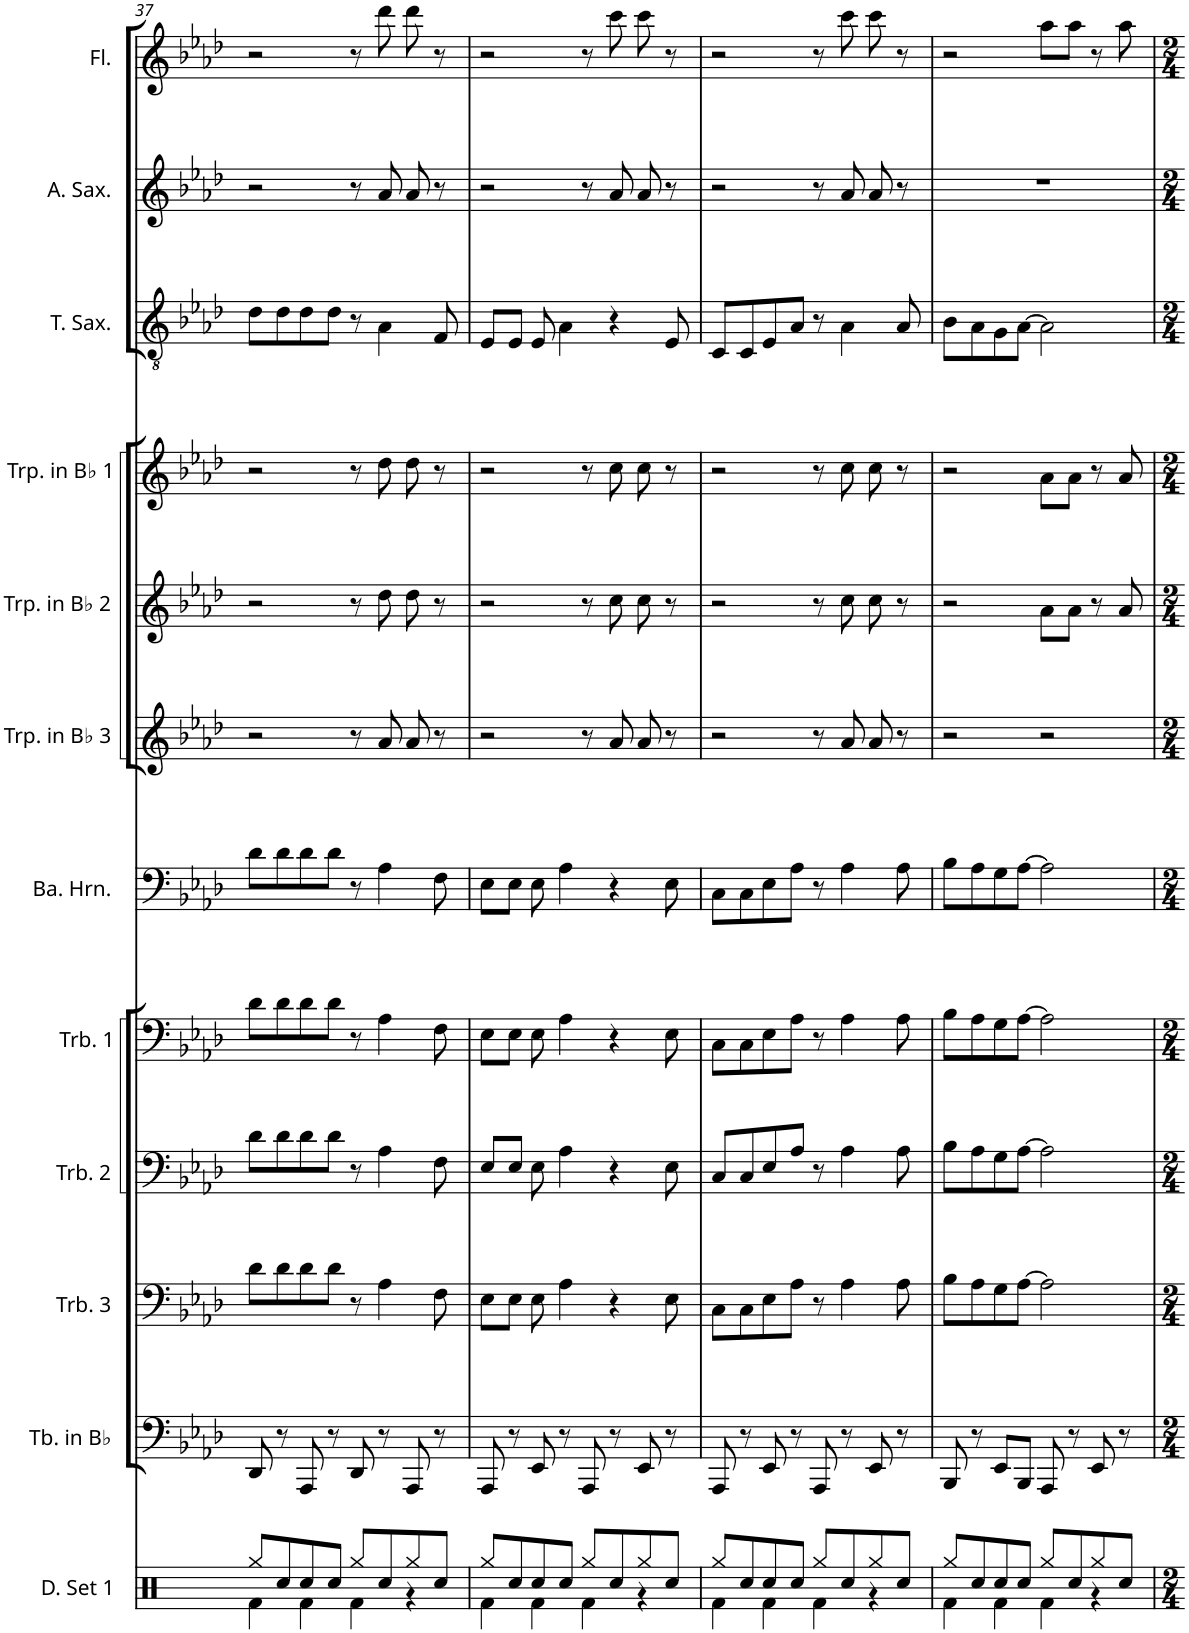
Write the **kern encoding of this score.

**kern	**kern	**kern	**kern	**kern	**kern	**kern	**kern	**kern	**kern	**kern	**kern
*part12	*part11	*part10	*part9	*part8	*part7	*part6	*part5	*part4	*part3	*part2	*part1
*staff12	*staff11	*staff10	*staff9	*staff8	*staff7	*staff6	*staff5	*staff4	*staff3	*staff2	*staff1
*I"Drumset 1	*I"Tuba in Bb	*I"Trombone 3	*I"Trombone 2	*I"Trombone 1	*I"Bariton-hoorn	*I"Trompet in Bb 3	*I"Trompet in Bb 2	*I"Trompet in Bb 1	*I"Tenor-saxofoon	*I"Alt-saxofoon	*I"Dwarsfluit
*I'D. Set 1	*I'Tb. in Bb	*I'Trb. 3	*I'Trb. 2	*I'Trb. 1	*I'Ba. Hrn.	*I'Trp. in Bb 3	*I'Trp. in Bb 2	*I'Trp. in Bb 1	*I'T. Sax.	*I'A. Sax.	*
!!LO:PB:g=z
*clefX	*clefF4	*clefF4	*clefF4	*clefF4	*clefF4	*clefG2	*clefG2	*clefG2	*clefGv2	*clefG2	*clefG2
*	*	*	*	*	*Trd4c7	*Trd1c2	*Trd1c2	*Trd1c2	*Trd8c14	*Trd5c9	*
*k[]	*k[b-e-a-d-]	*k[b-e-a-d-]	*k[b-e-a-d-]	*k[b-e-a-d-]	*k[b-e-a-d-]	*k[b-e-a-d-]	*k[b-e-a-d-]	*k[b-e-a-d-]	*k[b-e-a-d-]	*k[b-e-a-d-]	*k[b-e-a-d-]
*M4/4	*M4/4	*M4/4	*M4/4	*M4/4	*M4/4	*M4/4	*M4/4	*M4/4	*M4/4	*M4/4	*M4/4
=37	=37	=37	=37	=37	=37	=37	=37	=37	=37	=37	=37
*^	*	*	*	*	*	*	*	*	*	*	*
8Rgg/L	4Rf\	8DD-/	8d-\L	8d-\L	8d-\L	8d-\L	2r	2r	2r	8d-\L	2r	2r
8Rcc/	.	8r	8d-\	8d-\	8d-\	8d-\	.	.	.	8d-\	.	.
8Rcc/	4Rf\	8AAA-/	8d-\	8d-\	8d-\	8d-\	.	.	.	8d-\	.	.
8Rcc/J	.	8r	8d-\J	8d-\J	8d-\J	8d-\J	.	.	.	8d-\J	.	.
8Rgg/L	4Rf\	8DD-/	8r	8r	8r	8r	8r	8r	8r	8r	8r	8r
8Rcc/	.	8r	4A-\	4A-\	4A-\	4A-\	8a-/	8dd-\	8dd-\	4A-\	8a-/	8ddd-\
8Rgg/	4r	8AAA-/	.	.	.	.	8a-/	8dd-\	8dd-\	.	8a-/	8ddd-\
8Rcc/J	.	8r	8F\	8F\	8F\	8F\	8r	8r	8r	8F/	8r	8r
=38	=38	=38	=38	=38	=38	=38	=38	=38	=38	=38	=38	=38
8Rgg/L	4Rf\	8AAA-/	8E-\L	8E-/L	8E-\L	8E-\L	2r	2r	2r	8E-/L	2r	2r
8Rcc/	.	8r	8E-\J	8E-/J	8E-\J	8E-\J	.	.	.	8E-/J	.	.
8Rcc/	4Rf\	8EE-/	8E-\	8E-\	8E-\	8E-\	.	.	.	8E-/	.	.
8Rcc/J	.	8r	4A-\	4A-\	4A-\	4A-\	.	.	.	4A-\	.	.
8Rgg/L	4Rf\	8AAA-/	.	.	.	.	8r	8r	8r	.	8r	8r
8Rcc/	.	8r	4r	4r	4r	4r	8a-/	8cc\	8cc\	4r	8a-/	8ccc\
8Rgg/	4r	8EE-/	.	.	.	.	8a-/	8cc\	8cc\	.	8a-/	8ccc\
8Rcc/J	.	8r	8E-\	8E-\	8E-\	8E-\	8r	8r	8r	8E-/	8r	8r
=39	=39	=39	=39	=39	=39	=39	=39	=39	=39	=39	=39	=39
8Rgg/L	4Rf\	8AAA-/	8C\L	8C/L	8C\L	8C\L	2r	2r	2r	8C/L	2r	2r
8Rcc/	.	8r	8C\	8C/	8C\	8C\	.	.	.	8C/	.	.
8Rcc/	4Rf\	8EE-/	8E-\	8E-/	8E-\	8E-\	.	.	.	8E-/	.	.
8Rcc/J	.	8r	8A-\J	8A-/J	8A-\J	8A-\J	.	.	.	8A-/J	.	.
8Rgg/L	4Rf\	8AAA-/	8r	8r	8r	8r	8r	8r	8r	8r	8r	8r
8Rcc/	.	8r	4A-\	4A-\	4A-\	4A-\	8a-/	8cc\	8cc\	4A-\	8a-/	8ccc\
8Rgg/	4r	8EE-/	.	.	.	.	8a-/	8cc\	8cc\	.	8a-/	8ccc\
8Rcc/J	.	8r	8A-\	8A-\	8A-\	8A-\	8r	8r	8r	8A-/	8r	8r
=40	=40	=40	=40	=40	=40	=40	=40	=40	=40	=40	=40	=40
8Rgg/L	4Rf\	8BBB-/	8B-\L	8B-\L	8B-\L	8B-\L	2r	2r	2r	8B-\L	1r	2r
8Rcc/	.	8r	8A-\	8A-\	8A-\	8A-\	.	.	.	8A-\	.	.
8Rcc/	4Rf\	8EE-/L	8G\	8G\	8G\	8G\	.	.	.	8G\	.	.
8Rcc/J	.	8BBB-/J	[8A-\J	[8A-\J	[8A-\J	[8A-\J	.	.	.	[8A-\J	.	.
8Rgg/L	4Rf\	8AAA-/	2A-\]	2A-\]	2A-\]	2A-\]	2r	8a-\L	8a-\L	2A-\]	.	8aa-\L
8Rcc/	.	8r	.	.	.	.	.	8a-\J	8a-\J	.	.	8aa-\J
8Rgg/	4r	8EE-/	.	.	.	.	.	8r	8r	.	.	8r
8Rcc/J	.	8r	.	.	.	.	.	8a-/	8a-/	.	.	8aa-\
*v	*v	*	*	*	*	*	*	*	*	*	*	*
=	=	=	=	=	=	=	=	=	=	=	=
*-	*-	*-	*-	*-	*-	*-	*-	*-	*-	*-	*-
